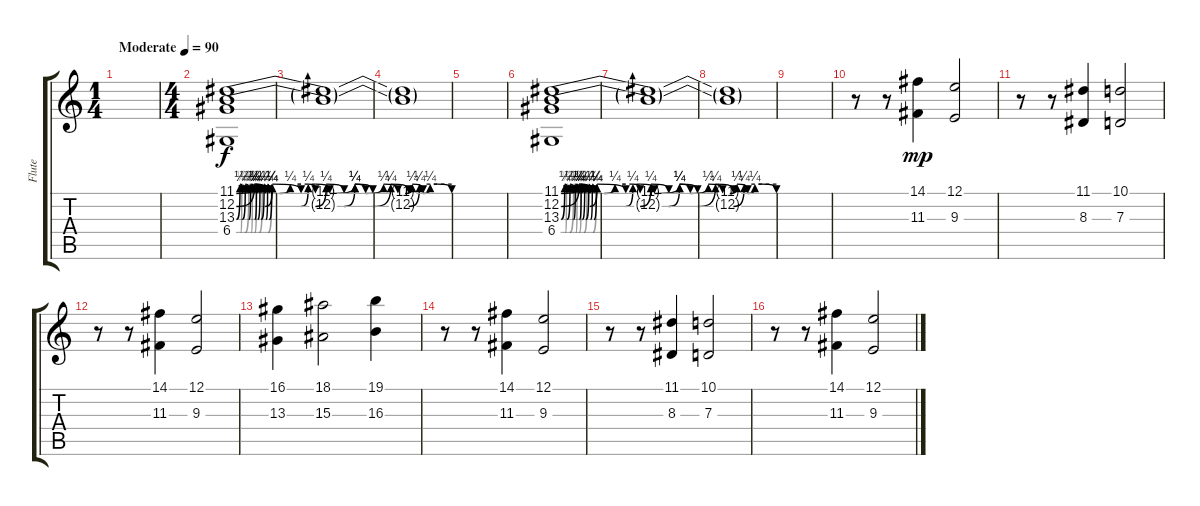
\track ("Flute" "Flute") {instrument whistle}
\staff {score tabs}
\tuning (E4 B3 G3 D3 A2 E2) {hide}
\ts (1 4)
\tempo (90 "Moderate")
\clef g2
\ks c
|
\ts (4 4)
(11.1{be (custom 0 0 5 1 8 0 12 0 15 1 18 1 22 1 26 0 33 1 36 0 41 1 45 0 47 0 49 1 52 0 54 1 60 1)} 12.2{be (custom 0 0 5 1 8 0 10 1 18 0 20 1 22 0 25 1 30 0 33 1 38 0 43 1 48 0 51 1 56 1 60 0)} 13.3{be (custom 0 0 6 1 10 0 15 1 21 0 24 1 31 0 34 1 36 0 40 1 42 0 47 1 50 0 53 1 56 0 60 1)} 6.4{be (custom 0 0 7 0 9 1 13 0 15 0 21 1 25 0 27 1 31 0 34 1 39 0 44 1 47 0 54 0 60 1)}).1{volume 8} |
(11.1{t} 12.2{t}).1 |
(11.1{t} 12.2{t}).1{volume 2} |
|
(11.1{be (custom 0 0 5 1 8 0 12 0 15 1 18 1 22 1 26 0 33 1 36 0 41 1 45 0 47 0 49 1 52 0 54 1 60 1)} 12.2{be (custom 0 0 5 1 8 0 10 1 18 0 20 1 22 0 25 1 30 0 33 1 38 0 43 1 48 0 51 1 56 1 60 0)} 13.3{be (custom 0 0 6 1 10 0 15 1 21 0 24 1 31 0 34 1 36 0 40 1 42 0 47 1 50 0 53 1 56 0 60 1)} 6.4{be (custom 0 0 7 0 9 1 13 0 15 0 21 1 25 0 27 1 31 0 34 1 39 0 44 1 47 0 54 0 60 1)}).1{volume 8} |
(11.1{t} 12.2{t}).1 |
(11.1{t} 12.2{t}).1{volume 2} |
|
r.8{volume 12 instrument flute} r.8 (14.1 11.3).4{dy mp} (12.1 9.3).2 |
r.8 r.8 (11.1 8.3).4 (10.1 7.3).2 |
r.8 r.8 (14.1 11.3).4 (12.1 9.3).2 |
(16.1 13.3).4 (18.1 15.3).2 (19.1 16.3).4 |
r.8 r.8 (14.1 11.3).4 (12.1 9.3).2 |
r.8 r.8 (11.1 8.3).4 (10.1 7.3).2 |
r.8 r.8 (14.1 11.3).4 (12.1 9.3).2
